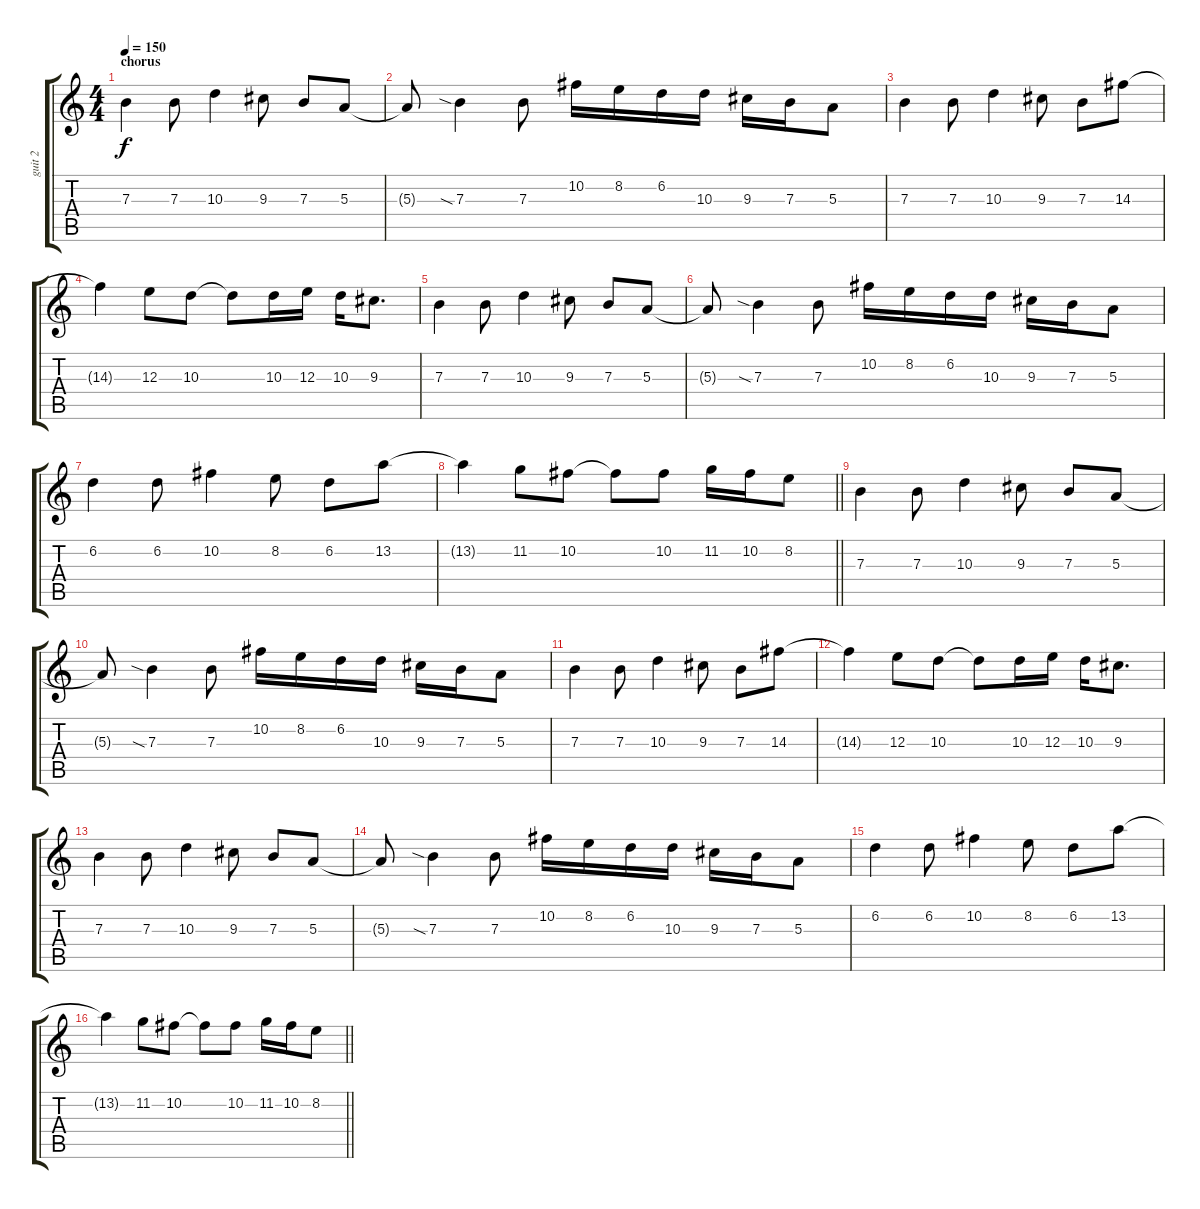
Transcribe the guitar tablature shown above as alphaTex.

\track ("guit 2" "guit 2") {instrument distortionguitar}
\staff {score tabs}
\tuning (Db4 Ab3 E3 B2 Gb2 B1) {hide}
\ts (4 4)
\section ("" "chorus")
\tempo 150
\clef g2
\ks c
7.3.4{dy f} 7.3.8 10.3.4 9.3.8 7.3.8 5.3.8 |
5.3{t}.8 7.3{sia}.4 7.3.8 10.2.16 8.2.16 6.2.16 10.3.16 9.3.16 7.3.16 5.3.8 |
7.3.4 7.3.8 10.3.4 9.3.8 7.3.8 14.3.8 |
14.3{t}.4 12.3.8 10.3.8 10.3{t}.8 10.3.16 12.3.16 10.3.16 9.3.8{d} |
7.3.4 7.3.8 10.3.4 9.3.8 7.3.8 5.3.8 |
5.3{t}.8 7.3{sia}.4 7.3.8 10.2.16 8.2.16 6.2.16 10.3.16 9.3.16 7.3.16 5.3.8 |
6.2.4 6.2.8 10.2.4 8.2.8 6.2.8 13.2.8 |
\barLineRight lightlight
13.2{t}.4 11.2.8 10.2.8 10.2{t}.8 10.2.8 11.2.16 10.2.16 8.2.8 |
7.3.4 7.3.8 10.3.4 9.3.8 7.3.8 5.3.8 |
5.3{t}.8 7.3{sia}.4 7.3.8 10.2.16 8.2.16 6.2.16 10.3.16 9.3.16 7.3.16 5.3.8 |
7.3.4 7.3.8 10.3.4 9.3.8 7.3.8 14.3.8 |
14.3{t}.4 12.3.8 10.3.8 10.3{t}.8 10.3.16 12.3.16 10.3.16 9.3.8{d} |
7.3.4 7.3.8 10.3.4 9.3.8 7.3.8 5.3.8 |
5.3{t}.8 7.3{sia}.4 7.3.8 10.2.16 8.2.16 6.2.16 10.3.16 9.3.16 7.3.16 5.3.8 |
6.2.4 6.2.8 10.2.4 8.2.8 6.2.8 13.2.8 |
\barLineRight lightlight
13.2{t}.4 11.2.8 10.2.8 10.2{t}.8 10.2.8 11.2.16 10.2.16 8.2.8
